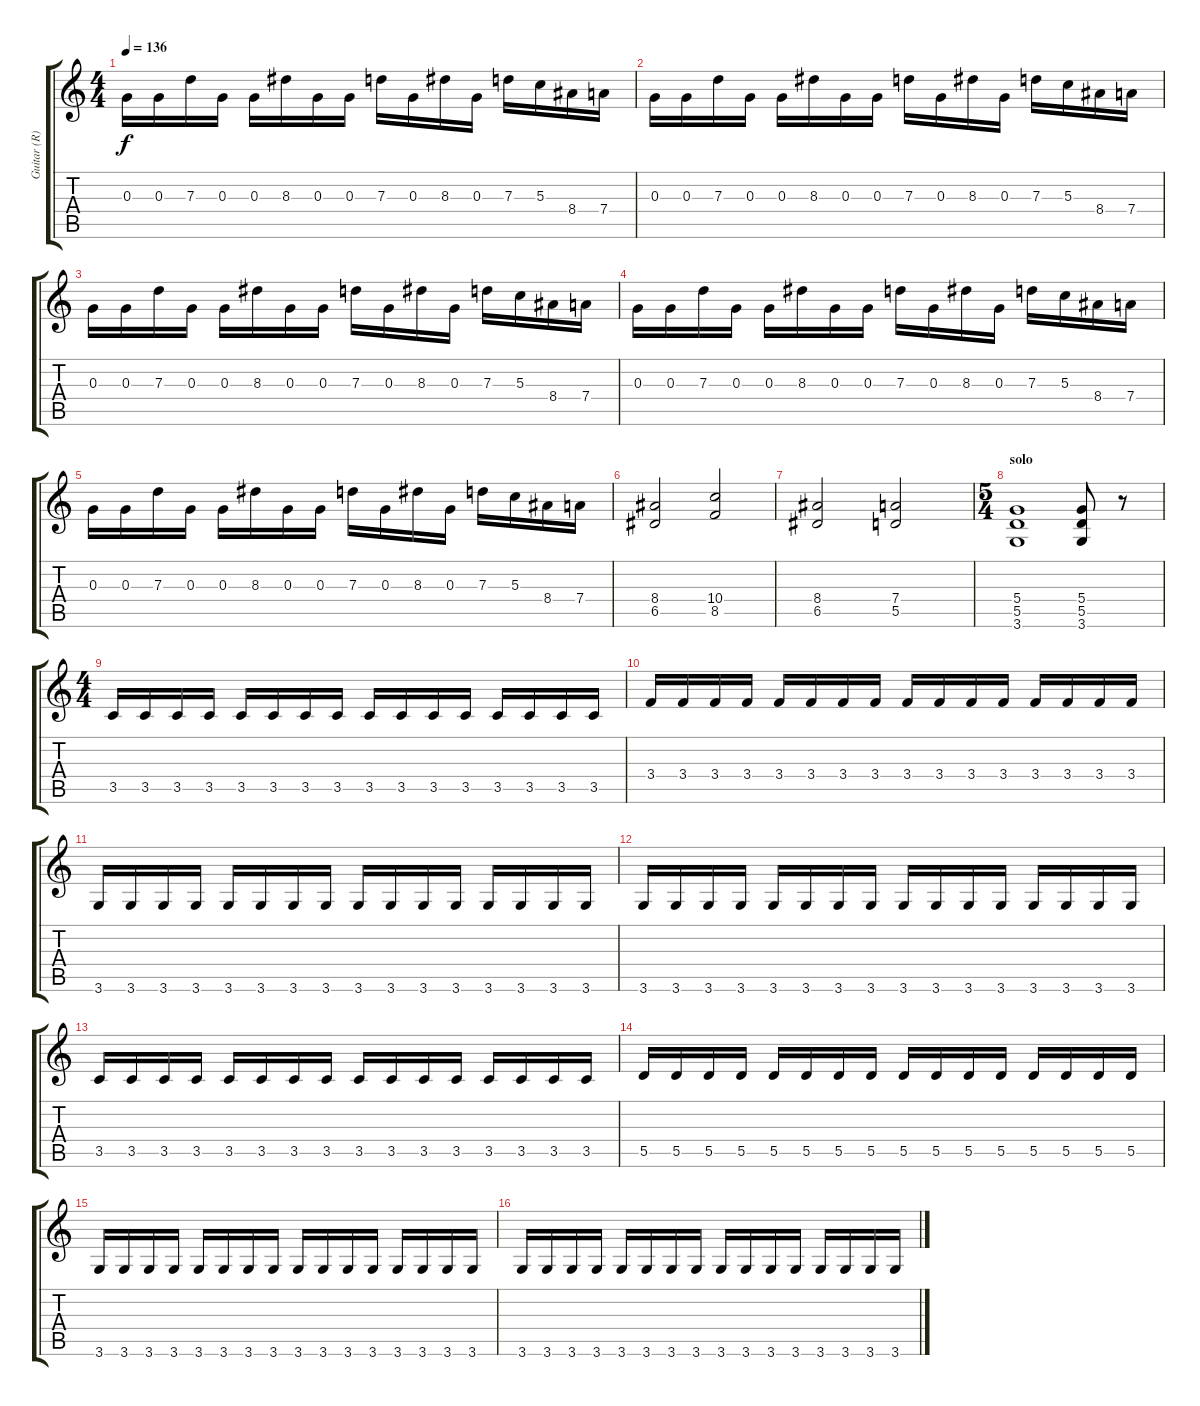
\track ("Guitar (R)" "Guitar (R)") {instrument distortionguitar}
\staff {score tabs}
\tuning (E4 B3 G3 D3 A2 E2) {hide}
\ts (4 4)
\tempo 136
\clef g2
\ks c
0.3.16{dy f} 0.3.16 7.3.16 0.3.16 0.3.16 8.3.16 0.3.16 0.3.16 7.3.16 0.3.16 8.3.16 0.3.16 7.3.16 5.3.16 8.4.16 7.4.16 |
0.3.16 0.3.16 7.3.16 0.3.16 0.3.16 8.3.16 0.3.16 0.3.16 7.3.16 0.3.16 8.3.16 0.3.16 7.3.16 5.3.16 8.4.16 7.4.16 |
0.3.16 0.3.16 7.3.16 0.3.16 0.3.16 8.3.16 0.3.16 0.3.16 7.3.16 0.3.16 8.3.16 0.3.16 7.3.16 5.3.16 8.4.16 7.4.16 |
0.3.16 0.3.16 7.3.16 0.3.16 0.3.16 8.3.16 0.3.16 0.3.16 7.3.16 0.3.16 8.3.16 0.3.16 7.3.16 5.3.16 8.4.16 7.4.16 |
0.3.16 0.3.16 7.3.16 0.3.16 0.3.16 8.3.16 0.3.16 0.3.16 7.3.16 0.3.16 8.3.16 0.3.16 7.3.16 5.3.16 8.4.16 7.4.16 |
(8.4 6.5).2 (10.4 8.5).2 |
(8.4 6.5).2 (7.4 5.5).2 |
\ts (5 4)
\section ("" "solo")
(5.4 5.5 3.6).1 (5.4 5.5 3.6).8 r.8 |
\ts (4 4)
3.5.16 3.5.16 3.5.16 3.5.16 3.5.16 3.5.16 3.5.16 3.5.16 3.5.16 3.5.16 3.5.16 3.5.16 3.5.16 3.5.16 3.5.16 3.5.16 |
3.4.16 3.4.16 3.4.16 3.4.16 3.4.16 3.4.16 3.4.16 3.4.16 3.4.16 3.4.16 3.4.16 3.4.16 3.4.16 3.4.16 3.4.16 3.4.16 |
3.6.16 3.6.16 3.6.16 3.6.16 3.6.16 3.6.16 3.6.16 3.6.16 3.6.16 3.6.16 3.6.16 3.6.16 3.6.16 3.6.16 3.6.16 3.6.16 |
3.6.16 3.6.16 3.6.16 3.6.16 3.6.16 3.6.16 3.6.16 3.6.16 3.6.16 3.6.16 3.6.16 3.6.16 3.6.16 3.6.16 3.6.16 3.6.16 |
3.5.16 3.5.16 3.5.16 3.5.16 3.5.16 3.5.16 3.5.16 3.5.16 3.5.16 3.5.16 3.5.16 3.5.16 3.5.16 3.5.16 3.5.16 3.5.16 |
5.5.16 5.5.16 5.5.16 5.5.16 5.5.16 5.5.16 5.5.16 5.5.16 5.5.16 5.5.16 5.5.16 5.5.16 5.5.16 5.5.16 5.5.16 5.5.16 |
3.6.16 3.6.16 3.6.16 3.6.16 3.6.16 3.6.16 3.6.16 3.6.16 3.6.16 3.6.16 3.6.16 3.6.16 3.6.16 3.6.16 3.6.16 3.6.16 |
3.6.16 3.6.16 3.6.16 3.6.16 3.6.16 3.6.16 3.6.16 3.6.16 3.6.16 3.6.16 3.6.16 3.6.16 3.6.16 3.6.16 3.6.16 3.6.16
